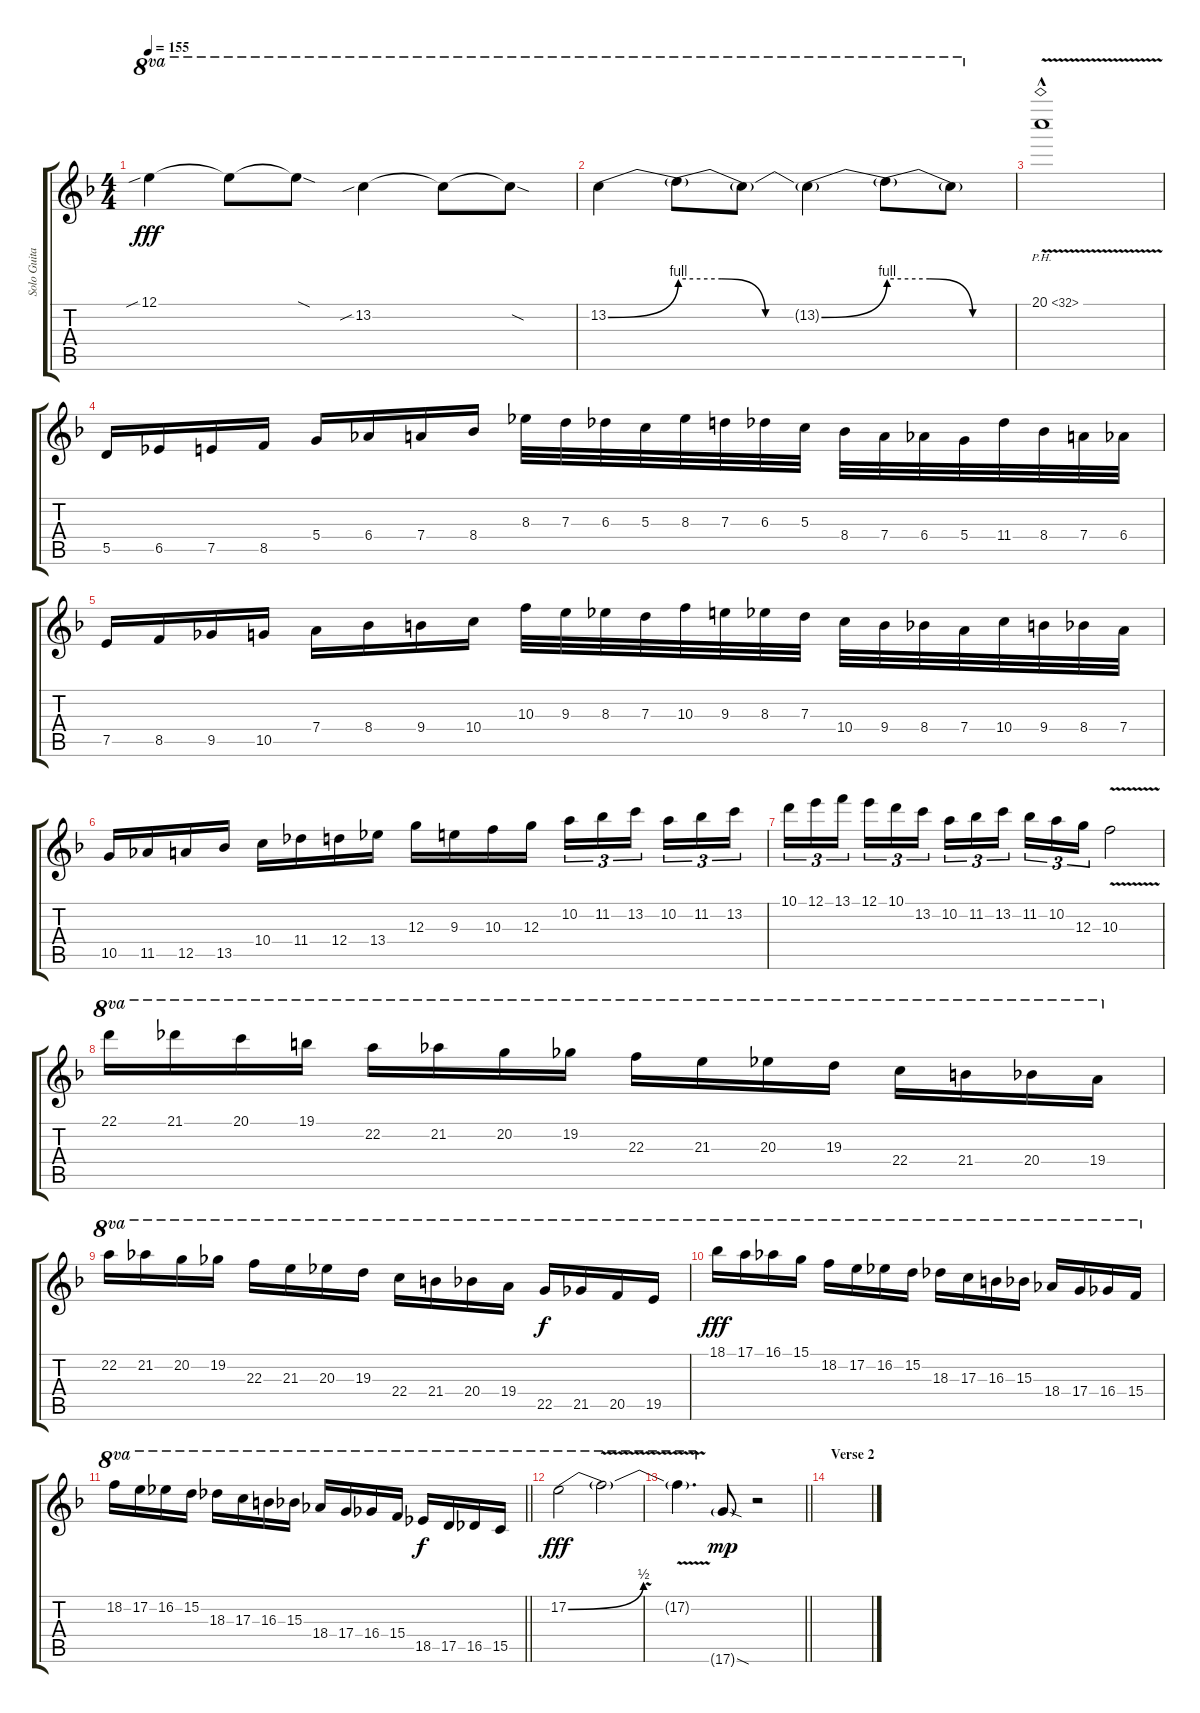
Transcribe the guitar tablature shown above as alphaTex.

\track ("Solo Guitar 1" "Solo Guita") {instrument distortionguitar}
\staff {score tabs}
\tuning (E4 B3 G3 D3 A2 D2) {hide}
\ts (4 4)
\tempo 155
\clef g2
\ks f
12.1{sib}.4{ot 8va dy fff} 12.1{t}.8{ot 8va} 12.1{sod t}.8{ot 8va} 13.2{sib}.4{ot 8va} 13.2{t}.8{ot 8va} 13.2{sod t}.8{ot 8va} |
13.2{be (bend 0 0 60 4)}.4{ot 8va} 13.2{be (custom 0 4 20 4 40 0 60 0) t}.8{ot 8va} 13.2{t}.8{ot 8va} 13.2{be (bend 0 0 60 4) t}.4{ot 8va} 13.2{be (custom 0 4 20 4 40 0 60 0) t}.8{ot 8va} 13.2{t}.8{ot 8va} |
20.1{ph 12 v hac}.1 |
5.5.16 6.5.16 7.5.16 8.5.16 5.4.16 6.4.16 7.4.16 8.4.16 8.3.32 7.3.32 6.3.32 5.3.32 8.3.32 7.3.32 6.3.32 5.3.32 8.4.32 7.4.32 6.4.32 5.4.32 11.4.32 8.4.32 7.4.32 6.4.32 |
7.5.16 8.5.16 9.5.16 10.5.16 7.4.16 8.4.16 9.4.16 10.4.16 10.3.32 9.3.32 8.3.32 7.3.32 10.3.32 9.3.32 8.3.32 7.3.32 10.4.32 9.4.32 8.4.32 7.4.32 10.4.32 9.4.32 8.4.32 7.4.32 |
10.5.16 11.5.16 12.5.16 13.5.16 10.4.16 11.4.16 12.4.16 13.4.16 12.3.16 9.3.16 10.3.16 12.3.16 10.2.16{tu (3 2)} 11.2.16{tu (3 2)} 13.2.16{tu (3 2) beam splitsecondary} 10.2.16{tu (3 2)} 11.2.16{tu (3 2)} 13.2.16{tu (3 2)} |
10.1.16{tu (3 2)} 12.1.16{tu (3 2)} 13.1.16{tu (3 2) beam splitsecondary} 12.1.16{tu (3 2)} 10.1.16{tu (3 2)} 13.2.16{tu (3 2)} 10.2.16{tu (3 2)} 11.2.16{tu (3 2)} 13.2.16{tu (3 2) beam splitsecondary} 11.2.16{tu (3 2)} 10.2.16{tu (3 2)} 12.3.16{tu (3 2)} 10.3{v}.2 |
22.1.16{ot 8va} 21.1.16{ot 8va} 20.1.16{ot 8va} 19.1.16{ot 8va} 22.2.16{ot 8va} 21.2.16{ot 8va} 20.2.16{ot 8va} 19.2.16{ot 8va} 22.3.16{ot 8va} 21.3.16{ot 8va} 20.3.16{ot 8va} 19.3.16{ot 8va} 22.4.16{ot 8va} 21.4.16{ot 8va} 20.4.16{ot 8va} 19.4.16{ot 8va} |
22.2.16{ot 8va} 21.2.16{ot 8va} 20.2.16{ot 8va} 19.2.16{ot 8va} 22.3.16{ot 8va} 21.3.16{ot 8va} 20.3.16{ot 8va} 19.3.16{ot 8va} 22.4.16{ot 8va} 21.4.16{ot 8va} 20.4.16{ot 8va} 19.4.16{ot 8va} 22.5.16{ot 8va dy f} 21.5.16{ot 8va} 20.5.16{ot 8va} 19.5.16{ot 8va} |
18.1.16{ot 8va dy fff} 17.1.16{ot 8va} 16.1.16{ot 8va} 15.1.16{ot 8va} 18.2.16{ot 8va} 17.2.16{ot 8va} 16.2.16{ot 8va} 15.2.16{ot 8va} 18.3.16{ot 8va} 17.3.16{ot 8va} 16.3.16{ot 8va} 15.3.16{ot 8va} 18.4.16{ot 8va} 17.4.16{ot 8va} 16.4.16{ot 8va} 15.4.16{ot 8va} |
\barLineRight lightlight
18.2.16{ot 8va} 17.2.16{ot 8va} 16.2.16{ot 8va} 15.2.16{ot 8va} 18.3.16{ot 8va} 17.3.16{ot 8va} 16.3.16{ot 8va} 15.3.16{ot 8va} 18.4.16{ot 8va} 17.4.16{ot 8va} 16.4.16{ot 8va} 15.4.16{ot 8va} 18.5.16{ot 8va dy f} 17.5.16{ot 8va} 16.5.16{ot 8va} 15.5.16{ot 8va} |
17.2{be (bend 0 0 60 2)}.2{ot 8va dy fff} 17.2{v t}.2{ot 8va} |
\barLineRight lightlight
17.2{v t}.4{d ot 8va} 17.6{sod g}.8{dy mp} r.2 |
\section ("" "Verse 2")
